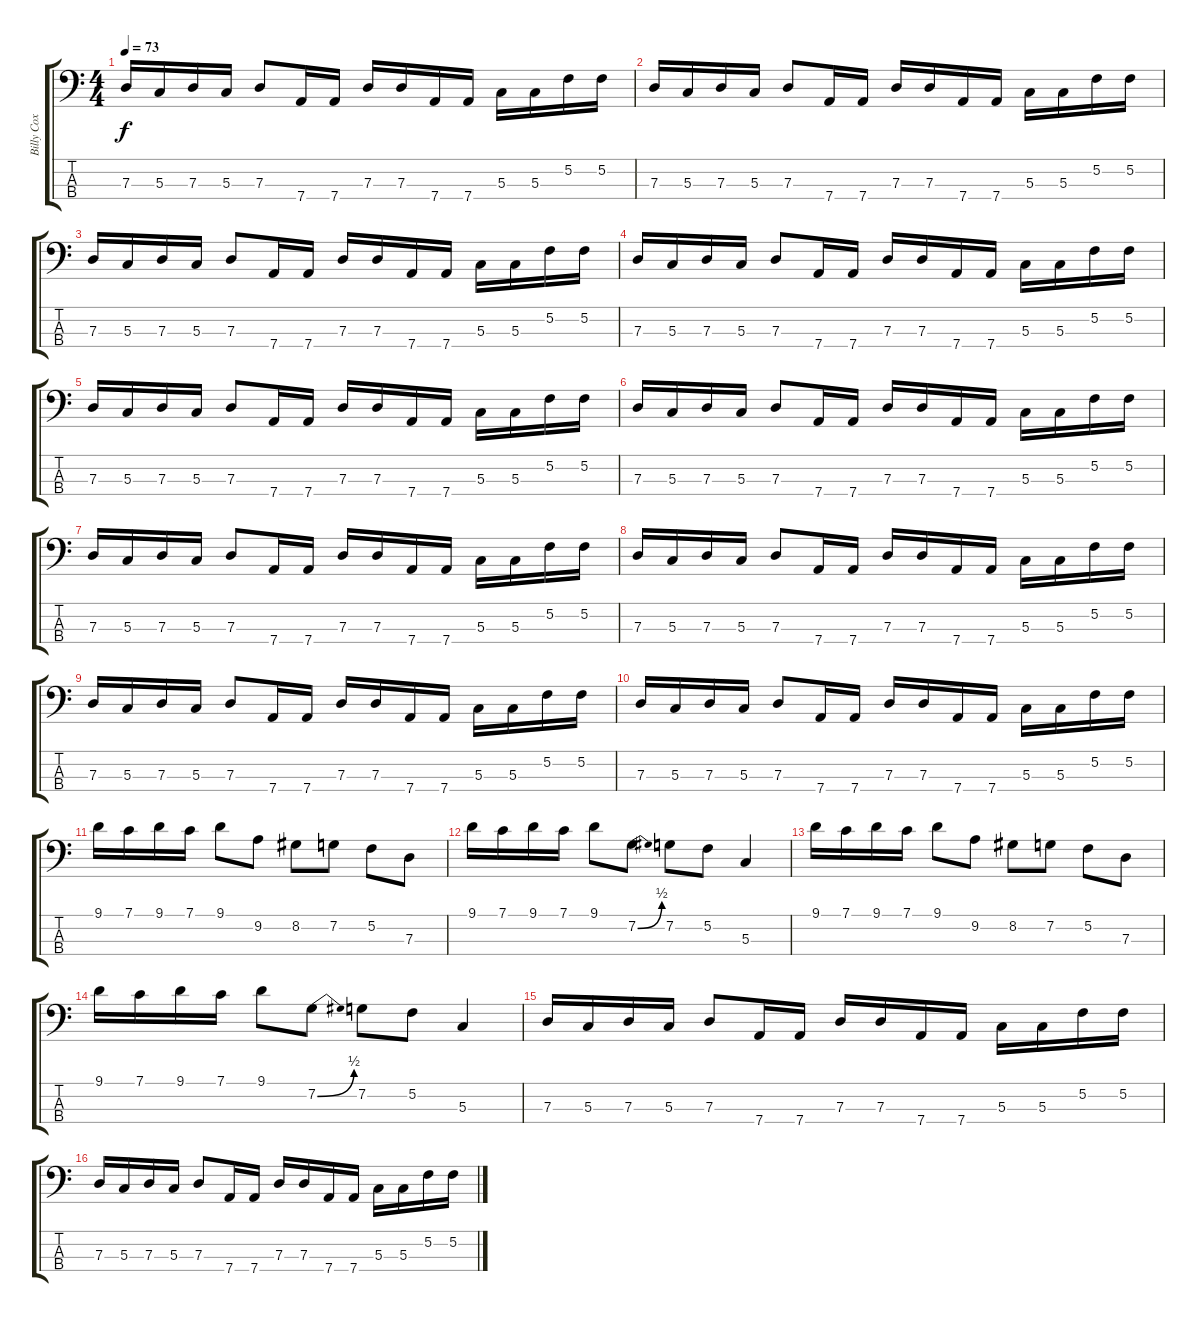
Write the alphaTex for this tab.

\track ("Billy Cox" "Billy Cox") {instrument electricbassfinger}
\staff {score tabs}
\tuning (F2 C2 G1 D1) {hide}
\ts (4 4)
\tempo 73
\clef f4
\ks c
7.3.16{dy f} 5.3.16 7.3.16 5.3.16 7.3.8 7.4.16 7.4.16 7.3.16 7.3.16 7.4.16 7.4.16 5.3.16 5.3.16 5.2.16 5.2.16 |
7.3.16 5.3.16 7.3.16 5.3.16 7.3.8 7.4.16 7.4.16 7.3.16 7.3.16 7.4.16 7.4.16 5.3.16 5.3.16 5.2.16 5.2.16 |
7.3.16 5.3.16 7.3.16 5.3.16 7.3.8 7.4.16 7.4.16 7.3.16 7.3.16 7.4.16 7.4.16 5.3.16 5.3.16 5.2.16 5.2.16 |
7.3.16 5.3.16 7.3.16 5.3.16 7.3.8 7.4.16 7.4.16 7.3.16 7.3.16 7.4.16 7.4.16 5.3.16 5.3.16 5.2.16 5.2.16 |
7.3.16 5.3.16 7.3.16 5.3.16 7.3.8 7.4.16 7.4.16 7.3.16 7.3.16 7.4.16 7.4.16 5.3.16 5.3.16 5.2.16 5.2.16 |
7.3.16 5.3.16 7.3.16 5.3.16 7.3.8 7.4.16 7.4.16 7.3.16 7.3.16 7.4.16 7.4.16 5.3.16 5.3.16 5.2.16 5.2.16 |
7.3.16 5.3.16 7.3.16 5.3.16 7.3.8 7.4.16 7.4.16 7.3.16 7.3.16 7.4.16 7.4.16 5.3.16 5.3.16 5.2.16 5.2.16 |
7.3.16 5.3.16 7.3.16 5.3.16 7.3.8 7.4.16 7.4.16 7.3.16 7.3.16 7.4.16 7.4.16 5.3.16 5.3.16 5.2.16 5.2.16 |
7.3.16 5.3.16 7.3.16 5.3.16 7.3.8 7.4.16 7.4.16 7.3.16 7.3.16 7.4.16 7.4.16 5.3.16 5.3.16 5.2.16 5.2.16 |
7.3.16 5.3.16 7.3.16 5.3.16 7.3.8 7.4.16 7.4.16 7.3.16 7.3.16 7.4.16 7.4.16 5.3.16 5.3.16 5.2.16 5.2.16 |
9.1.16 7.1.16 9.1.16 7.1.16 9.1.8 9.2.8 8.2.8 7.2.8 5.2.8 7.3.8 |
9.1.16 7.1.16 9.1.16 7.1.16 9.1.8 7.2{be (bend 0 0 60 2)}.8 7.2.8 5.2.8 5.3.4 |
9.1.16 7.1.16 9.1.16 7.1.16 9.1.8 9.2.8 8.2.8 7.2.8 5.2.8 7.3.8 |
9.1.16 7.1.16 9.1.16 7.1.16 9.1.8 7.2{be (bend 0 0 60 2)}.8 7.2.8 5.2.8 5.3.4 |
7.3.16 5.3.16 7.3.16 5.3.16 7.3.8 7.4.16 7.4.16 7.3.16 7.3.16 7.4.16 7.4.16 5.3.16 5.3.16 5.2.16 5.2.16 |
7.3.16 5.3.16 7.3.16 5.3.16 7.3.8 7.4.16 7.4.16 7.3.16 7.3.16 7.4.16 7.4.16 5.3.16 5.3.16 5.2.16 5.2.16
